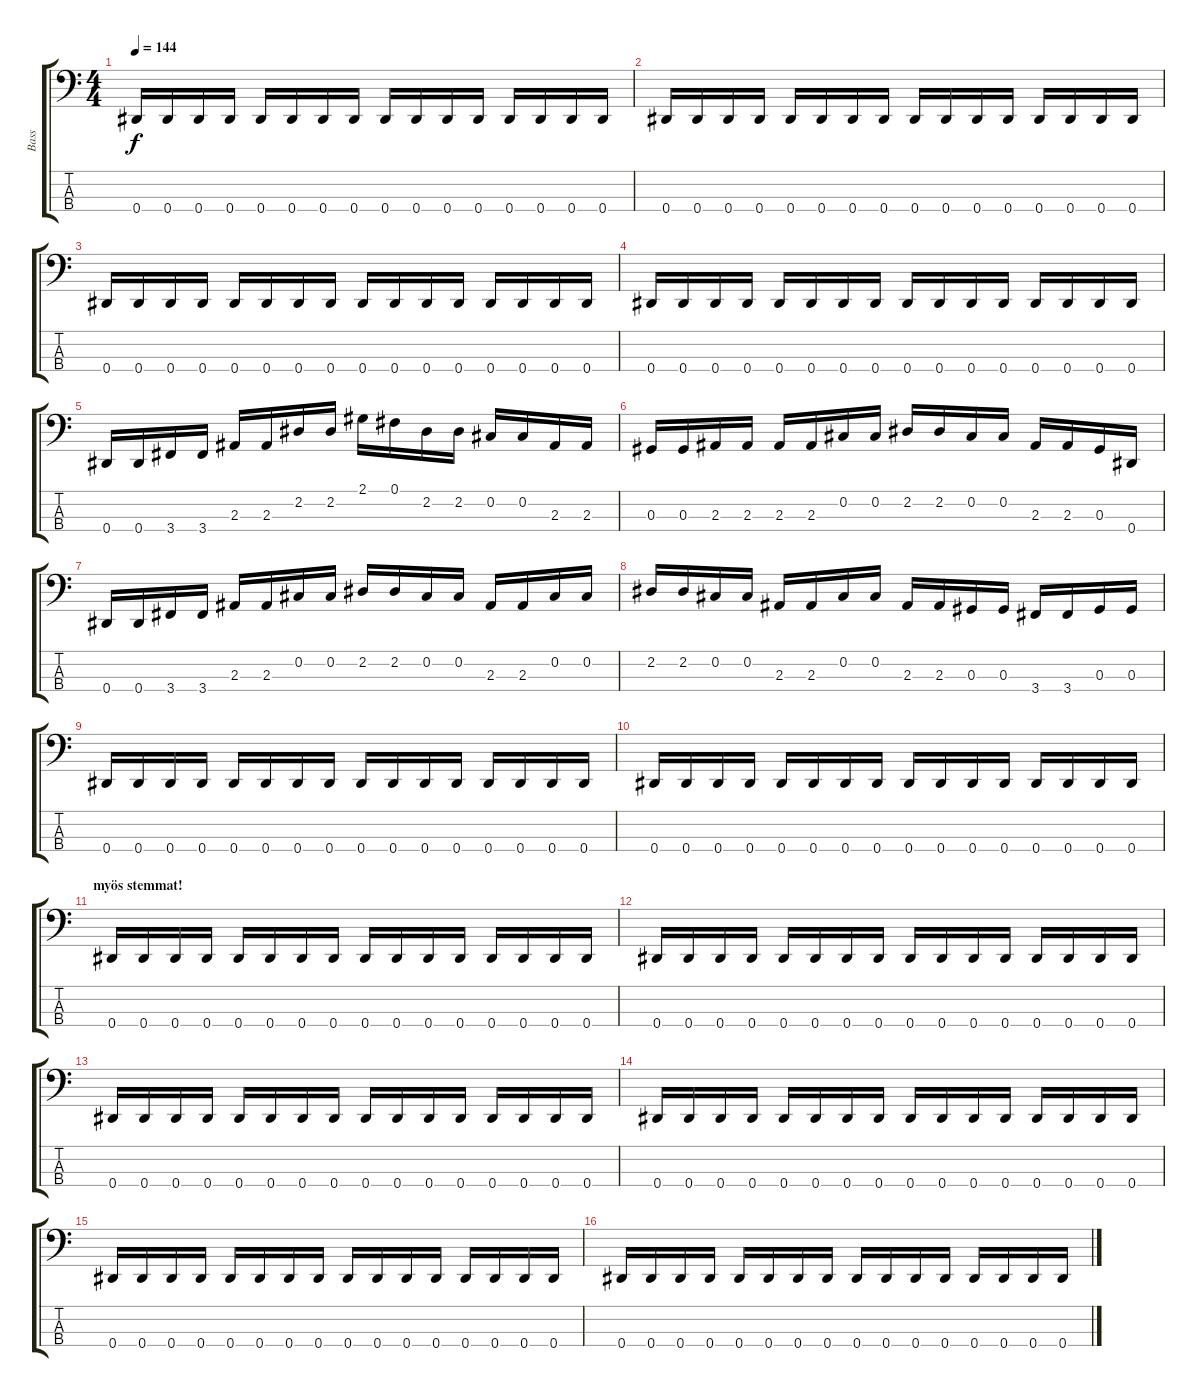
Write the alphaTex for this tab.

\track ("Bass" "Bass") {instrument electricbasspick}
\staff {score tabs}
\tuning (Gb2 Db2 Ab1 Eb1) {hide}
\ts (4 4)
\tempo 144
\clef f4
\ks c
0.4.16{dy f} 0.4.16 0.4.16 0.4.16 0.4.16 0.4.16 0.4.16 0.4.16 0.4.16 0.4.16 0.4.16 0.4.16 0.4.16 0.4.16 0.4.16 0.4.16 |
0.4.16 0.4.16 0.4.16 0.4.16 0.4.16 0.4.16 0.4.16 0.4.16 0.4.16 0.4.16 0.4.16 0.4.16 0.4.16 0.4.16 0.4.16 0.4.16 |
0.4.16 0.4.16 0.4.16 0.4.16 0.4.16 0.4.16 0.4.16 0.4.16 0.4.16 0.4.16 0.4.16 0.4.16 0.4.16 0.4.16 0.4.16 0.4.16 |
0.4.16 0.4.16 0.4.16 0.4.16 0.4.16 0.4.16 0.4.16 0.4.16 0.4.16 0.4.16 0.4.16 0.4.16 0.4.16 0.4.16 0.4.16 0.4.16 |
0.4.16 0.4.16 3.4.16 3.4.16 2.3.16 2.3.16 2.2.16 2.2.16 2.1.16 0.1.16 2.2.16 2.2.16 0.2.16 0.2.16 2.3.16 2.3.16 |
0.3.16 0.3.16 2.3.16 2.3.16 2.3.16 2.3.16 0.2.16 0.2.16 2.2.16 2.2.16 0.2.16 0.2.16 2.3.16 2.3.16 0.3.16 0.4.16 |
0.4.16 0.4.16 3.4.16 3.4.16 2.3.16 2.3.16 0.2.16 0.2.16 2.2.16 2.2.16 0.2.16 0.2.16 2.3.16 2.3.16 0.2.16 0.2.16 |
2.2.16 2.2.16 0.2.16 0.2.16 2.3.16 2.3.16 0.2.16 0.2.16 2.3.16 2.3.16 0.3.16 0.3.16 3.4.16 3.4.16 0.3.16 0.3.16 |
0.4.16 0.4.16 0.4.16 0.4.16 0.4.16 0.4.16 0.4.16 0.4.16 0.4.16 0.4.16 0.4.16 0.4.16 0.4.16 0.4.16 0.4.16 0.4.16 |
0.4.16 0.4.16 0.4.16 0.4.16 0.4.16 0.4.16 0.4.16 0.4.16 0.4.16 0.4.16 0.4.16 0.4.16 0.4.16 0.4.16 0.4.16 0.4.16 |
\section ("" "myös stemmat!")
0.4.16 0.4.16 0.4.16 0.4.16 0.4.16 0.4.16 0.4.16 0.4.16 0.4.16 0.4.16 0.4.16 0.4.16 0.4.16 0.4.16 0.4.16 0.4.16 |
0.4.16 0.4.16 0.4.16 0.4.16 0.4.16 0.4.16 0.4.16 0.4.16 0.4.16 0.4.16 0.4.16 0.4.16 0.4.16 0.4.16 0.4.16 0.4.16 |
0.4.16 0.4.16 0.4.16 0.4.16 0.4.16 0.4.16 0.4.16 0.4.16 0.4.16 0.4.16 0.4.16 0.4.16 0.4.16 0.4.16 0.4.16 0.4.16 |
0.4.16 0.4.16 0.4.16 0.4.16 0.4.16 0.4.16 0.4.16 0.4.16 0.4.16 0.4.16 0.4.16 0.4.16 0.4.16 0.4.16 0.4.16 0.4.16 |
0.4.16 0.4.16 0.4.16 0.4.16 0.4.16 0.4.16 0.4.16 0.4.16 0.4.16 0.4.16 0.4.16 0.4.16 0.4.16 0.4.16 0.4.16 0.4.16 |
0.4.16 0.4.16 0.4.16 0.4.16 0.4.16 0.4.16 0.4.16 0.4.16 0.4.16 0.4.16 0.4.16 0.4.16 0.4.16 0.4.16 0.4.16 0.4.16
